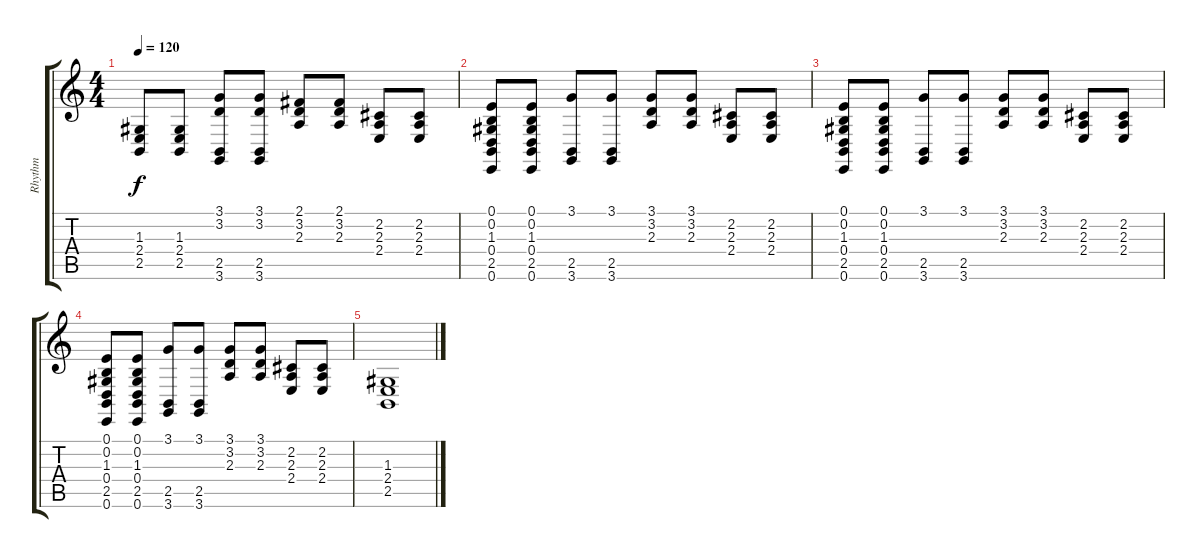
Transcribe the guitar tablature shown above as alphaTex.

\track ("Rhythm" "Rhythm") {instrument pad4choir}
\staff {score tabs}
\tuning (E4 B3 G3 D3 A2 E2) {hide}
\ts (4 4)
\tempo 120
\clef g2
\ks c
(1.3 2.4 2.5).8{dy f} (1.3 2.4 2.5).8 (3.1 3.2 2.5 3.6).8 (3.1 3.2 2.5 3.6).8 (2.1 3.2 2.3).8 (2.1 3.2 2.3).8 (2.2 2.3 2.4).8 (2.2 2.3 2.4).8 |
(0.1 0.2 1.3 0.4 2.5 0.6).8 (0.1 0.2 1.3 0.4 2.5 0.6).8 (3.1 2.5 3.6).8 (3.1 2.5 3.6).8 (3.1 3.2 2.3).8 (3.1 3.2 2.3).8 (2.2 2.3 2.4).8 (2.2 2.3 2.4).8 |
(0.1 0.2 1.3 0.4 2.5 0.6).8 (0.1 0.2 1.3 0.4 2.5 0.6).8 (3.1 2.5 3.6).8 (3.1 2.5 3.6).8 (3.1 3.2 2.3).8 (3.1 3.2 2.3).8 (2.2 2.3 2.4).8 (2.2 2.3 2.4).8 |
(0.1 0.2 1.3 0.4 2.5 0.6).8 (0.1 0.2 1.3 0.4 2.5 0.6).8 (3.1 2.5 3.6).8 (3.1 2.5 3.6).8 (3.1 3.2 2.3).8 (3.1 3.2 2.3).8 (2.2 2.3 2.4).8 (2.2 2.3 2.4).8 |
(1.3 2.4 2.5).1
